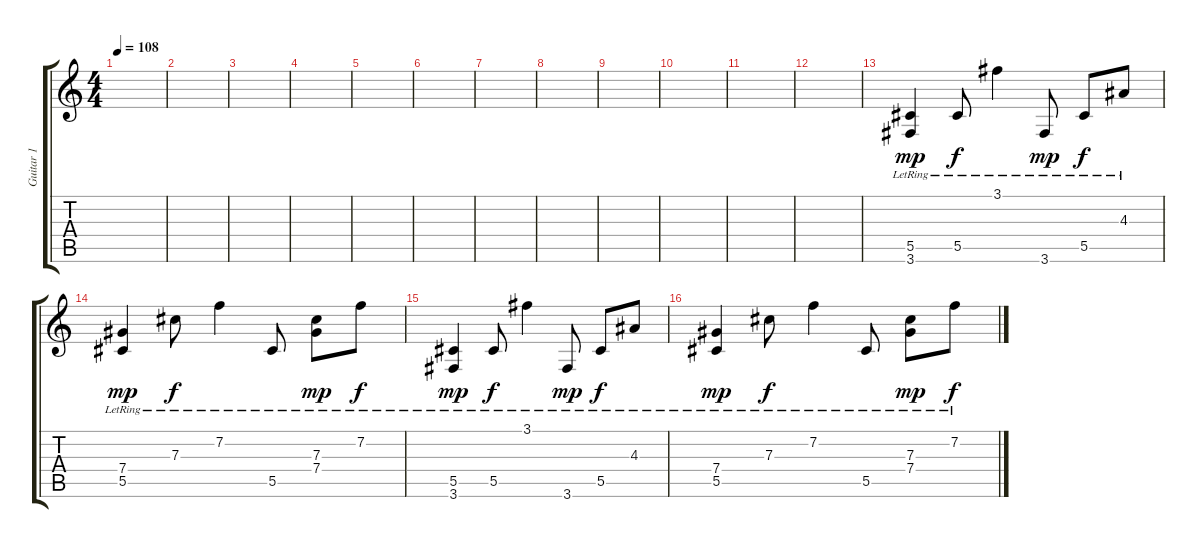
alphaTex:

\track ("Guitar 1" "Guitar 1") {instrument acousticguitarsteel}
\staff {score tabs}
\tuning (Eb4 Bb3 Gb3 Db3 Ab2 Eb2) {hide}
\ts (4 4)
\tempo 108
\clef g2
\ks c
|
|
|
|
|
|
|
|
|
|
|
|
(5.5{lr} 3.6{lr}).4{dy mp volume 14} 5.5{lr}.8{dy f} 3.1{lr}.4 3.6{lr}.8{dy mp} 5.5{lr}.8{dy f} 4.3{lr}.8 |
(7.4{lr} 5.5{lr}).4{dy mp} 7.3{lr}.8{dy f} 7.2{lr}.4 5.5{lr}.8 (7.3{lr} 7.4{lr}).8{dy mp} 7.2{lr}.8{dy f} |
(5.5{lr} 3.6{lr}).4{dy mp} 5.5{lr}.8{dy f} 3.1{lr}.4 3.6{lr}.8{dy mp} 5.5{lr}.8{dy f} 4.3{lr}.8 |
(7.4{lr} 5.5{lr}).4{dy mp} 7.3{lr}.8{dy f} 7.2{lr}.4 5.5{lr}.8 (7.3{lr} 7.4{lr}).8{dy mp} 7.2{lr}.8{dy f}
